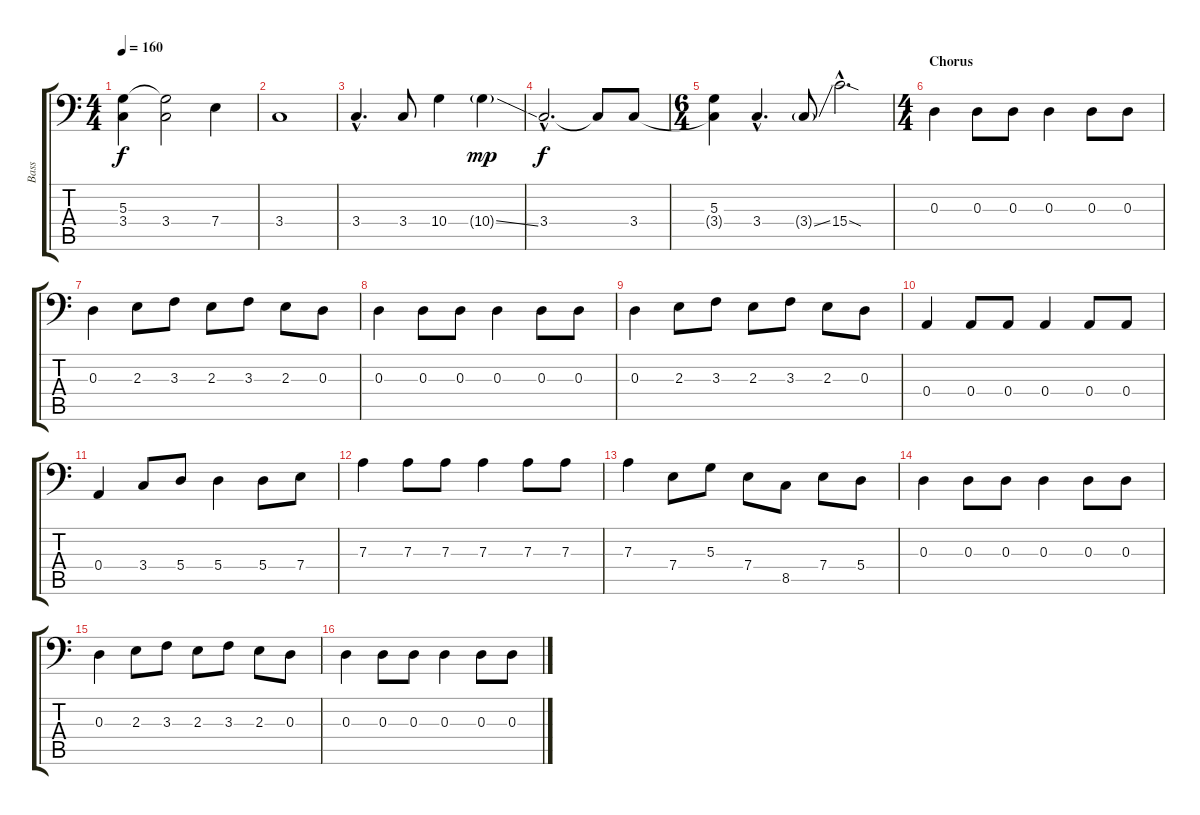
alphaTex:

\track ("Bass" "Bass") {instrument electricbassfinger}
\staff {score tabs}
\tuning (C3 G2 D2 A1 E1 B0) {hide}
\ts (4 4)
\tempo 160
\clef f4
\ks c
(5.3 3.4{t}).4{dy f} (5.3{t} 3.4).2 7.4.4 |
3.4.1 |
3.4{hac}.4{d} 3.4.8 10.4.4 10.4{ss g}.4{dy mp} |
3.4{hac}.2{d dy f} 3.4{t}.8 3.4.8 |
\ts (6 4)
(5.3 3.4{t}).4 3.4{hac}.4{d} 3.4{ss g}.8 15.4{sod hac}.2{d} |
\ts (4 4)
\section ("" "Chorus")
0.3.4 0.3.8 0.3.8 0.3.4 0.3.8 0.3.8 |
0.3.4 2.3.8 3.3.8 2.3.8 3.3.8 2.3.8 0.3.8 |
0.3.4 0.3.8 0.3.8 0.3.4 0.3.8 0.3.8 |
0.3.4 2.3.8 3.3.8 2.3.8 3.3.8 2.3.8 0.3.8 |
0.4.4 0.4.8 0.4.8 0.4.4 0.4.8 0.4.8 |
0.4.4 3.4.8 5.4.8 5.4.4 5.4.8 7.4.8 |
7.3.4 7.3.8 7.3.8 7.3.4 7.3.8 7.3.8 |
7.3.4 7.4.8 5.3.8 7.4.8 8.5.8 7.4.8 5.4.8 |
0.3.4 0.3.8 0.3.8 0.3.4 0.3.8 0.3.8 |
0.3.4 2.3.8 3.3.8 2.3.8 3.3.8 2.3.8 0.3.8 |
0.3.4 0.3.8 0.3.8 0.3.4 0.3.8 0.3.8
